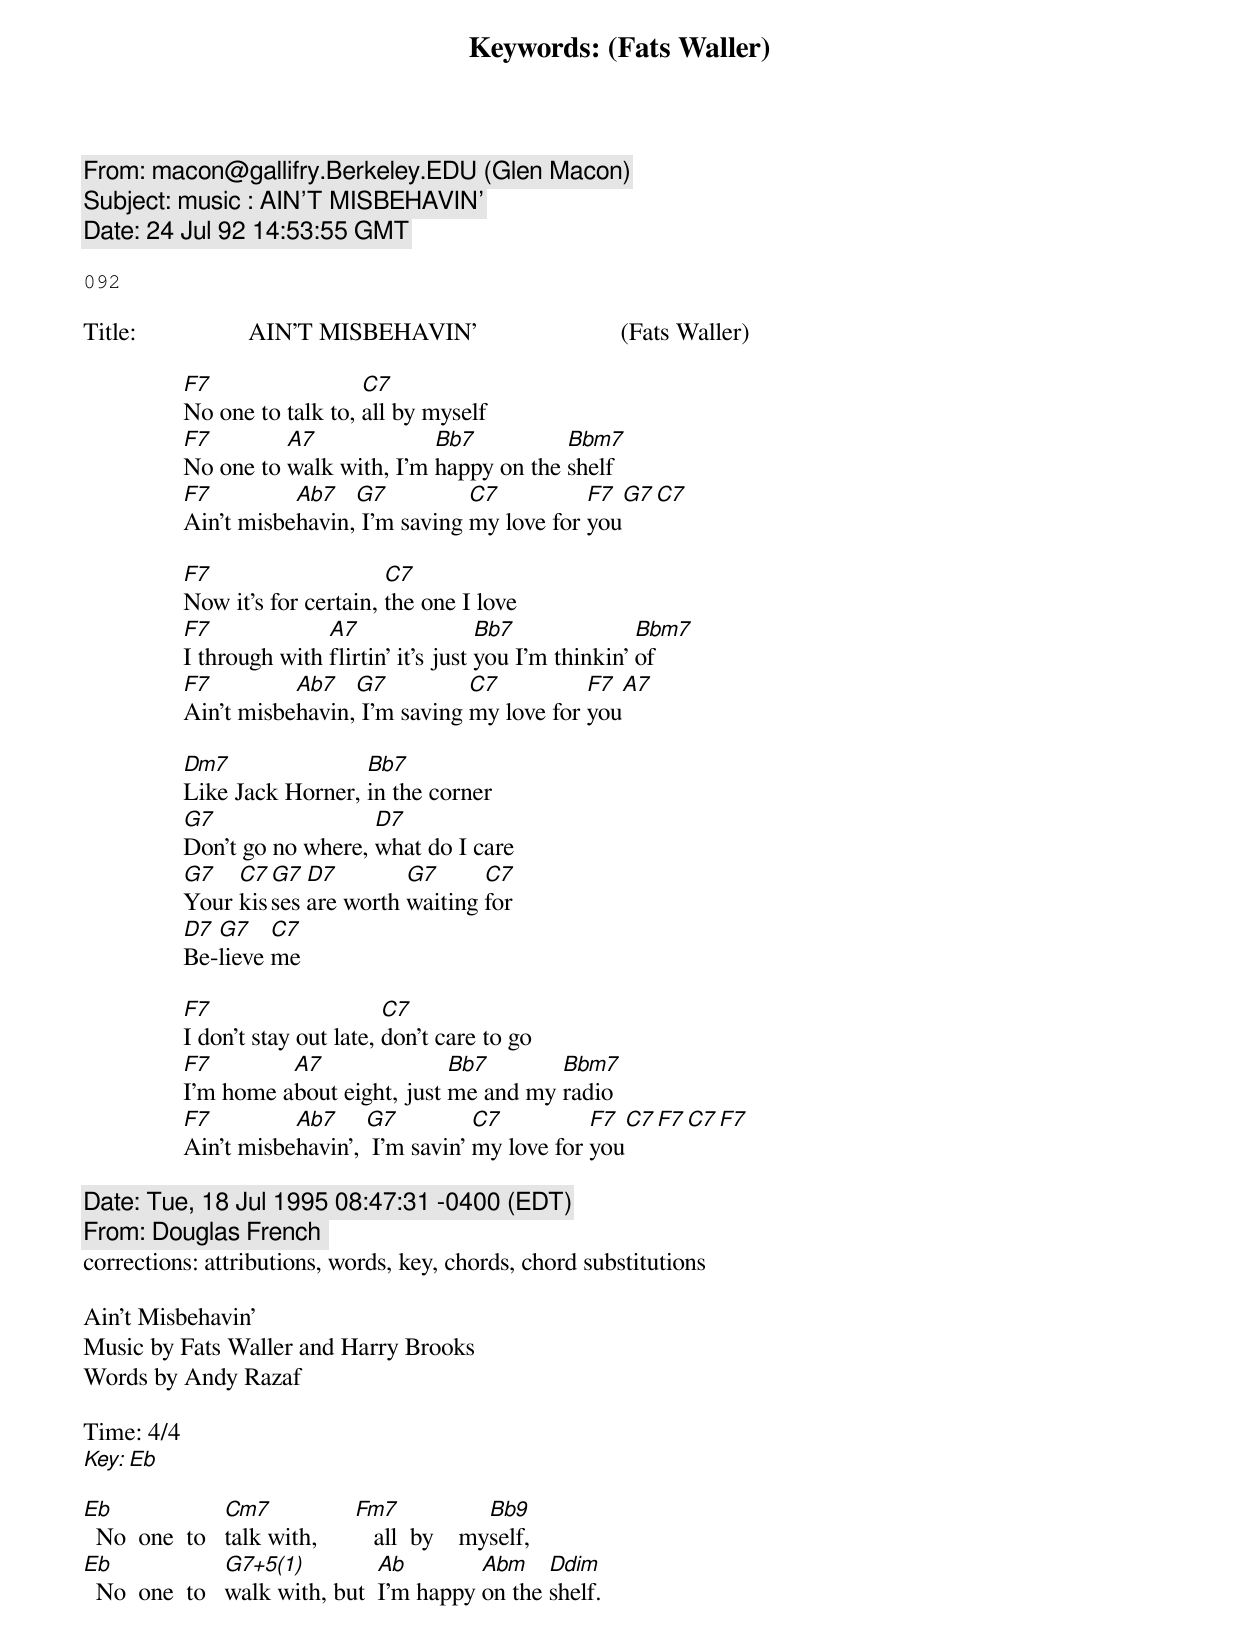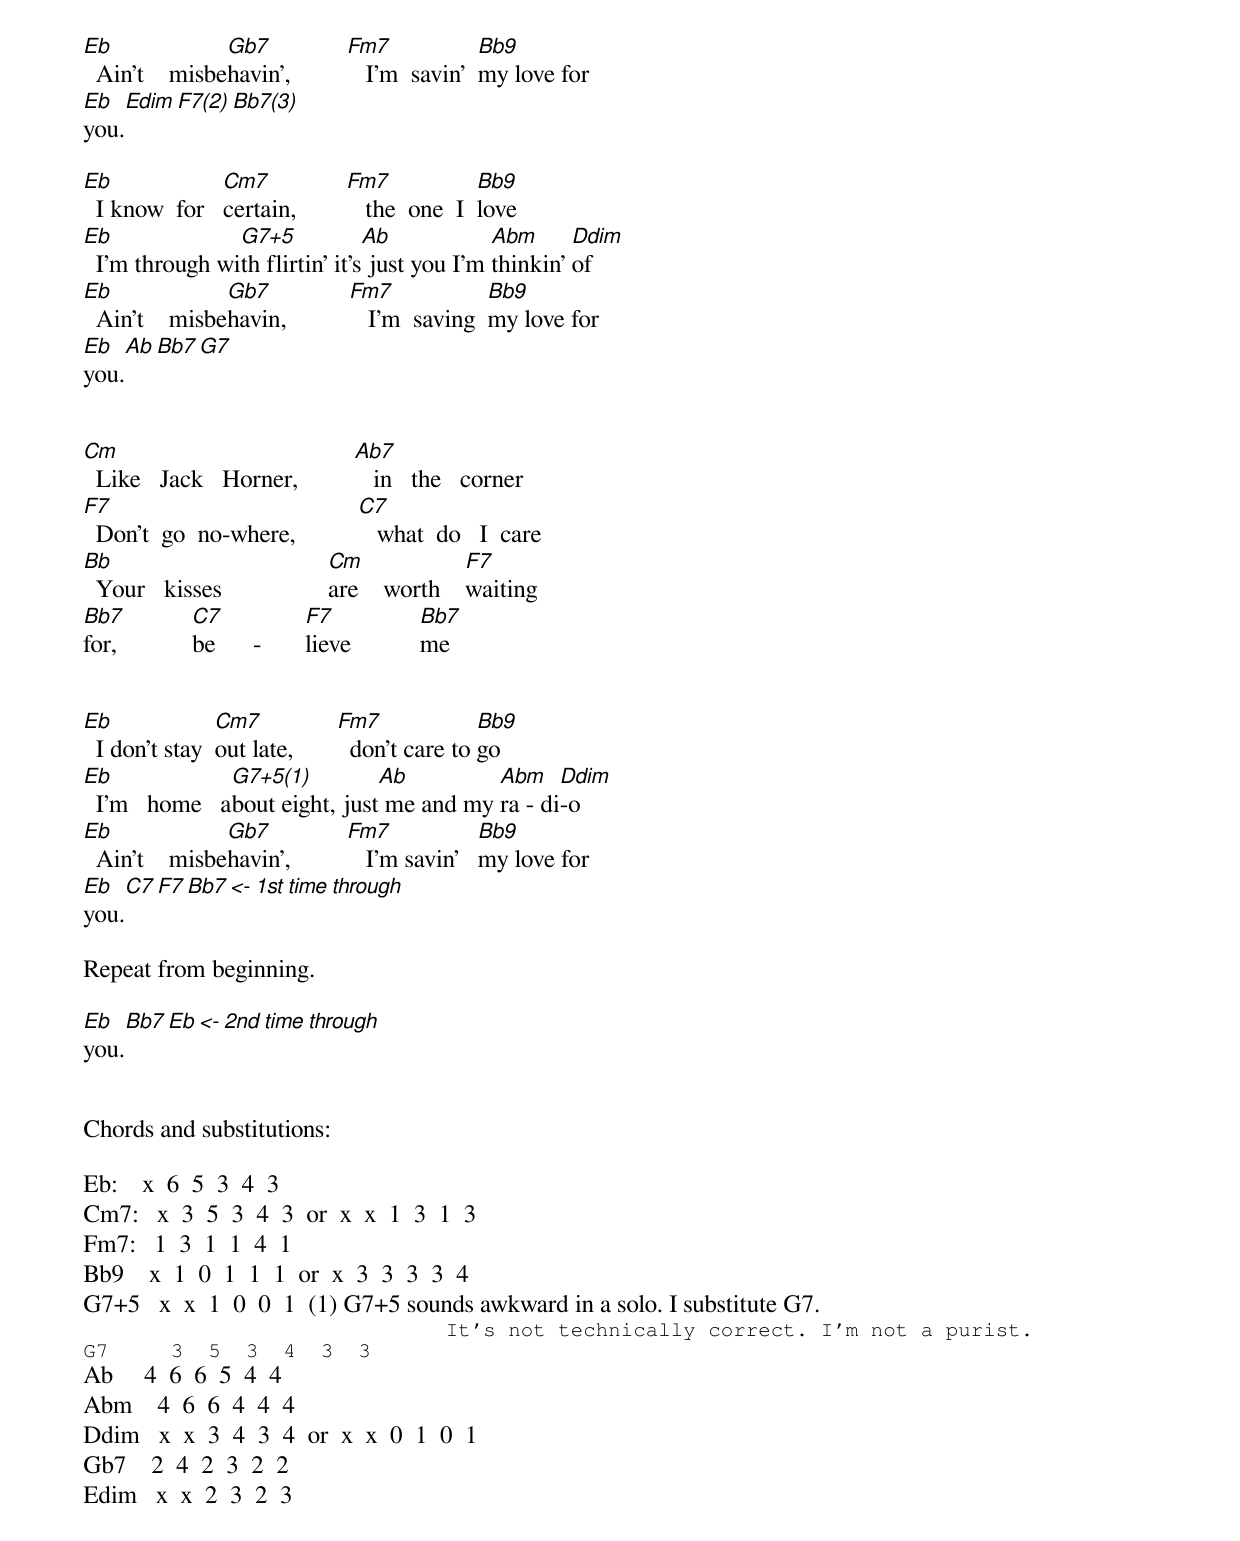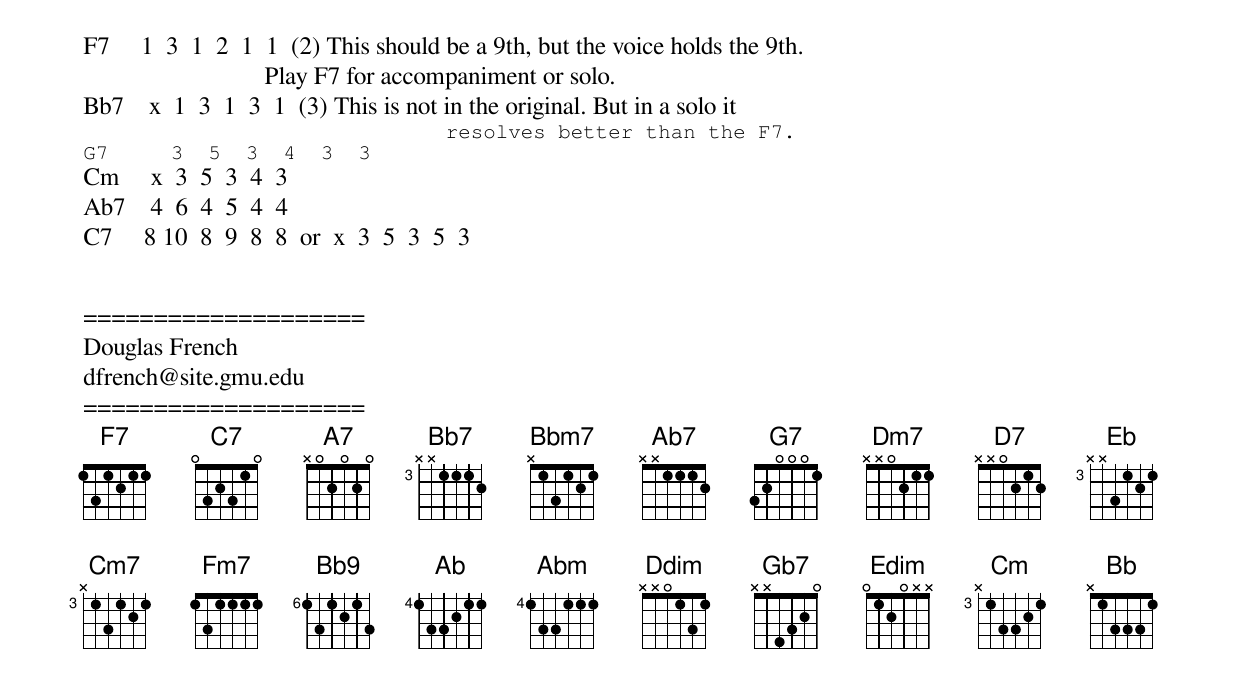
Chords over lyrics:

From: macon@gallifry.Berkeley.EDU (Glen Macon)
Subject: music : AIN'T MISBEHAVIN'
Keywords: (Fats Waller)
Date: 24 Jul 92 14:53:55 GMT

092

Title:			AIN'T MISBEHAVIN'			(Fats Waller)

		F7                 C7
		No one to talk to, all by myself
		F7        A7             Bb7          Bbm7
		No one to walk with, I'm happy on the shelf
		F7         Ab7   G7          C7          F7   G7 C7
		Ain't misbehavin, I'm saving my love for you

		F7                    C7
		Now it's for certain, the one I love
		F7             A7                 Bb7              Bbm7
		I through with flirtin' it's just you I'm thinkin' of
		F7         Ab7   G7          C7          F7   A7
		Ain't misbehavin, I'm saving my love for you

		Dm7               Bb7
		Like Jack Horner, in the corner
		G7                 D7
		Don't go no where, what do I care
		G7   C7 G7  D7        G7      C7
		Your kisses are worth waiting for
		D7 G7    C7
		Be-lieve me

		F7                     C7
		I don't stay out late, don't care to go
		F7        A7               Bb7       Bbm7
		I'm home about eight, just me and my radio
		F7         Ab7     G7          C7          F7  C7 F7 C7 F7
		Ain't misbehavin',  I'm savin' my love for you

Date: Tue, 18 Jul 1995 08:47:31 -0400 (EDT)
From: Douglas French <dfrench@site.gmu.edu>
corrections: attributions, words, key, chords, chord substitutions

Ain't Misbehavin'
Music by Fats Waller and Harry Brooks
Words by Andy Razaf

Time: 4/4
Key:  Eb

Eb              Cm7             Fm7             Bb9
  No  one  to   talk with,         all  by    myself,
Eb              G7+5(1)         Ab        Abm    Ddim
  No  one  to   walk with, but  I'm happy on the shelf.
Eb              Gb7             Fm7             Bb9
  Ain't    misbehavin',            I'm  savin'  my love for
Eb              Edim            F7(2)           Bb7(3)
you.

Eb              Cm7             Fm7             Bb9
  I know  for   certain,           the  one  I  love
Eb              G7+5            Ab            Abm      Ddim
  I'm through with flirtin' it's just you I'm thinkin' of
Eb              Gb7             Fm7             Bb9
  Ain't    misbehavin,             I'm  saving  my love for
Eb              Ab              Bb7             G7
you.


Cm                              Ab7
  Like   Jack   Horner,            in   the   corner
F7                              C7
  Don't  go  no-where,             what  do   I  care
Bb                              Cm              F7
  Your   kisses                 are    worth    waiting
Bb7             C7              F7              Bb7
for,            be      -       lieve           me


Eb              Cm7             Fm7             Bb9
  I don't stay  out late,         don't care to go
Eb              G7+5(1)         Ab         Abm    Ddim
  I'm   home   about eight, just me and my ra - di-o
Eb              Gb7             Fm7             Bb9
  Ain't    misbehavin',            I'm savin'   my love for
Eb              C7              F7              Bb7    <- 1st time through
you.

Repeat from beginning.

Eb      Bb7                     Eb                     <- 2nd time through
you.


Chords and substitutions:

Eb:    x  6  5  3  4  3
Cm7:   x  3  5  3  4  3  or  x  x  1  3  1  3
Fm7:   1  3  1  1  4  1
Bb9    x  1  0  1  1  1  or  x  3  3  3  3  4
G7+5   x  x  1  0  0  1  (1) G7+5 sounds awkward in a solo. I substitute G7.
                             It's not technically correct. I'm not a purist.
G7     3  5  3  4  3  3
Ab     4  6  6  5  4  4
Abm    4  6  6  4  4  4
Ddim   x  x  3  4  3  4  or  x  x  0  1  0  1
Gb7    2  4  2  3  2  2
Edim   x  x  2  3  2  3
F7     1  3  1  2  1  1  (2) This should be a 9th, but the voice holds the 9th.
                             Play F7 for accompaniment or solo.
Bb7    x  1  3  1  3  1  (3) This is not in the original. But in a solo it
                             resolves better than the F7.
G7     3  5  3  4  3  3
Cm     x  3  5  3  4  3
Ab7    4  6  4  5  4  4
C7     8 10  8  9  8  8  or  x  3  5  3  5  3


====================
Douglas French
dfrench@site.gmu.edu
====================
